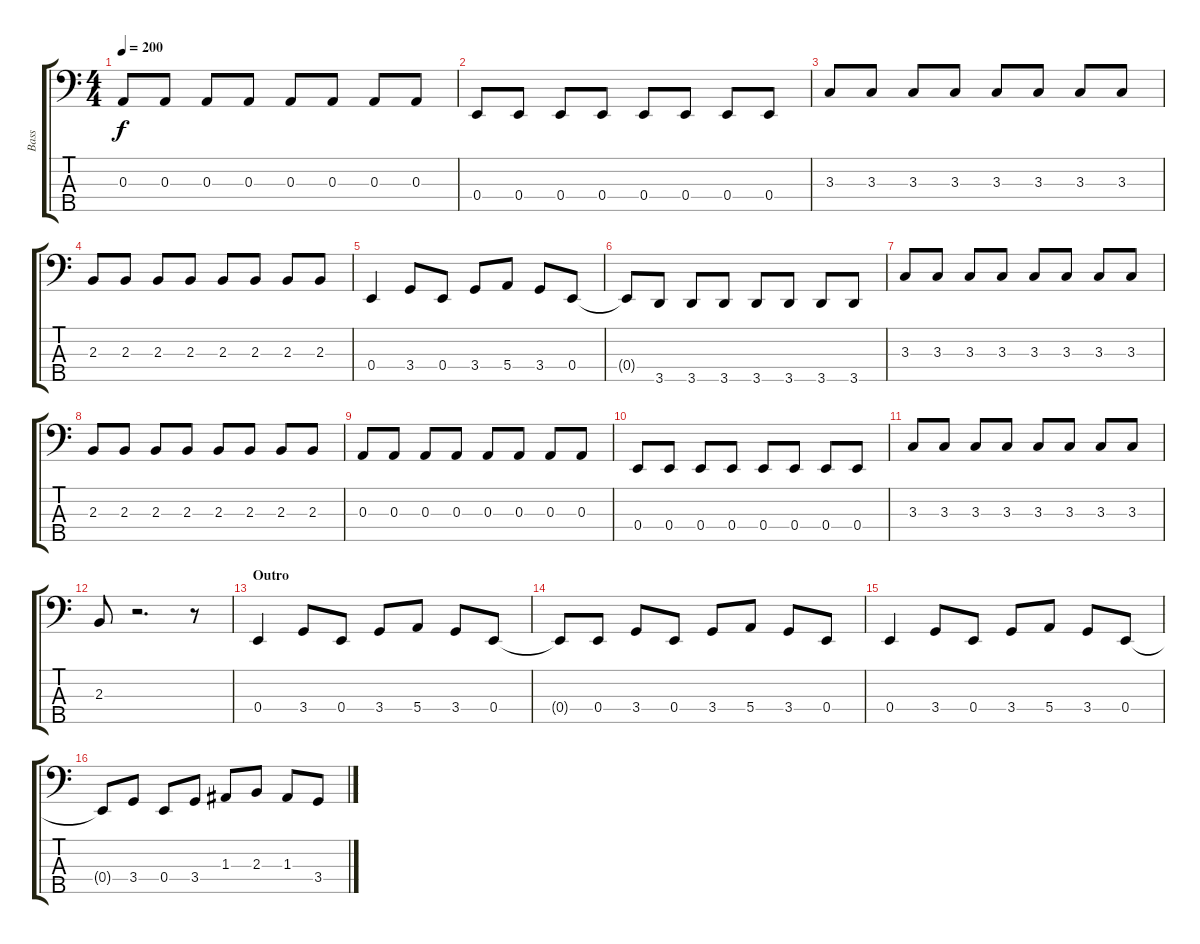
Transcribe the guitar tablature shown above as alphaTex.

\track ("Bass" "Bass") {instrument electricbasspick}
\staff {score tabs}
\tuning (G2 D2 A1 E1 B0) {hide}
\ts (4 4)
\tempo 200
\clef f4
\ks c
0.3.8{dy f} 0.3.8 0.3.8 0.3.8 0.3.8 0.3.8 0.3.8 0.3.8 |
0.4.8 0.4.8 0.4.8 0.4.8 0.4.8 0.4.8 0.4.8 0.4.8 |
3.3.8 3.3.8 3.3.8 3.3.8 3.3.8 3.3.8 3.3.8 3.3.8 |
2.3.8 2.3.8 2.3.8 2.3.8 2.3.8 2.3.8 2.3.8 2.3.8 |
0.4.4 3.4.8 0.4.8 3.4.8 5.4.8 3.4.8 0.4.8 |
0.4{t}.8 3.5.8 3.5.8 3.5.8 3.5.8 3.5.8 3.5.8 3.5.8 |
3.3.8 3.3.8 3.3.8 3.3.8 3.3.8 3.3.8 3.3.8 3.3.8 |
2.3.8 2.3.8 2.3.8 2.3.8 2.3.8 2.3.8 2.3.8 2.3.8 |
0.3.8 0.3.8 0.3.8 0.3.8 0.3.8 0.3.8 0.3.8 0.3.8 |
0.4.8 0.4.8 0.4.8 0.4.8 0.4.8 0.4.8 0.4.8 0.4.8 |
3.3.8 3.3.8 3.3.8 3.3.8 3.3.8 3.3.8 3.3.8 3.3.8 |
2.3.8 r.2{d} r.8 |
\section ("" "Outro")
0.4.4 3.4.8 0.4.8 3.4.8 5.4.8 3.4.8 0.4.8 |
0.4{t}.8 0.4.8 3.4.8 0.4.8 3.4.8 5.4.8 3.4.8 0.4.8 |
0.4.4 3.4.8 0.4.8 3.4.8 5.4.8 3.4.8 0.4.8 |
0.4{t}.8 3.4.8 0.4.8 3.4.8 1.3.8 2.3.8 1.3.8 3.4.8
